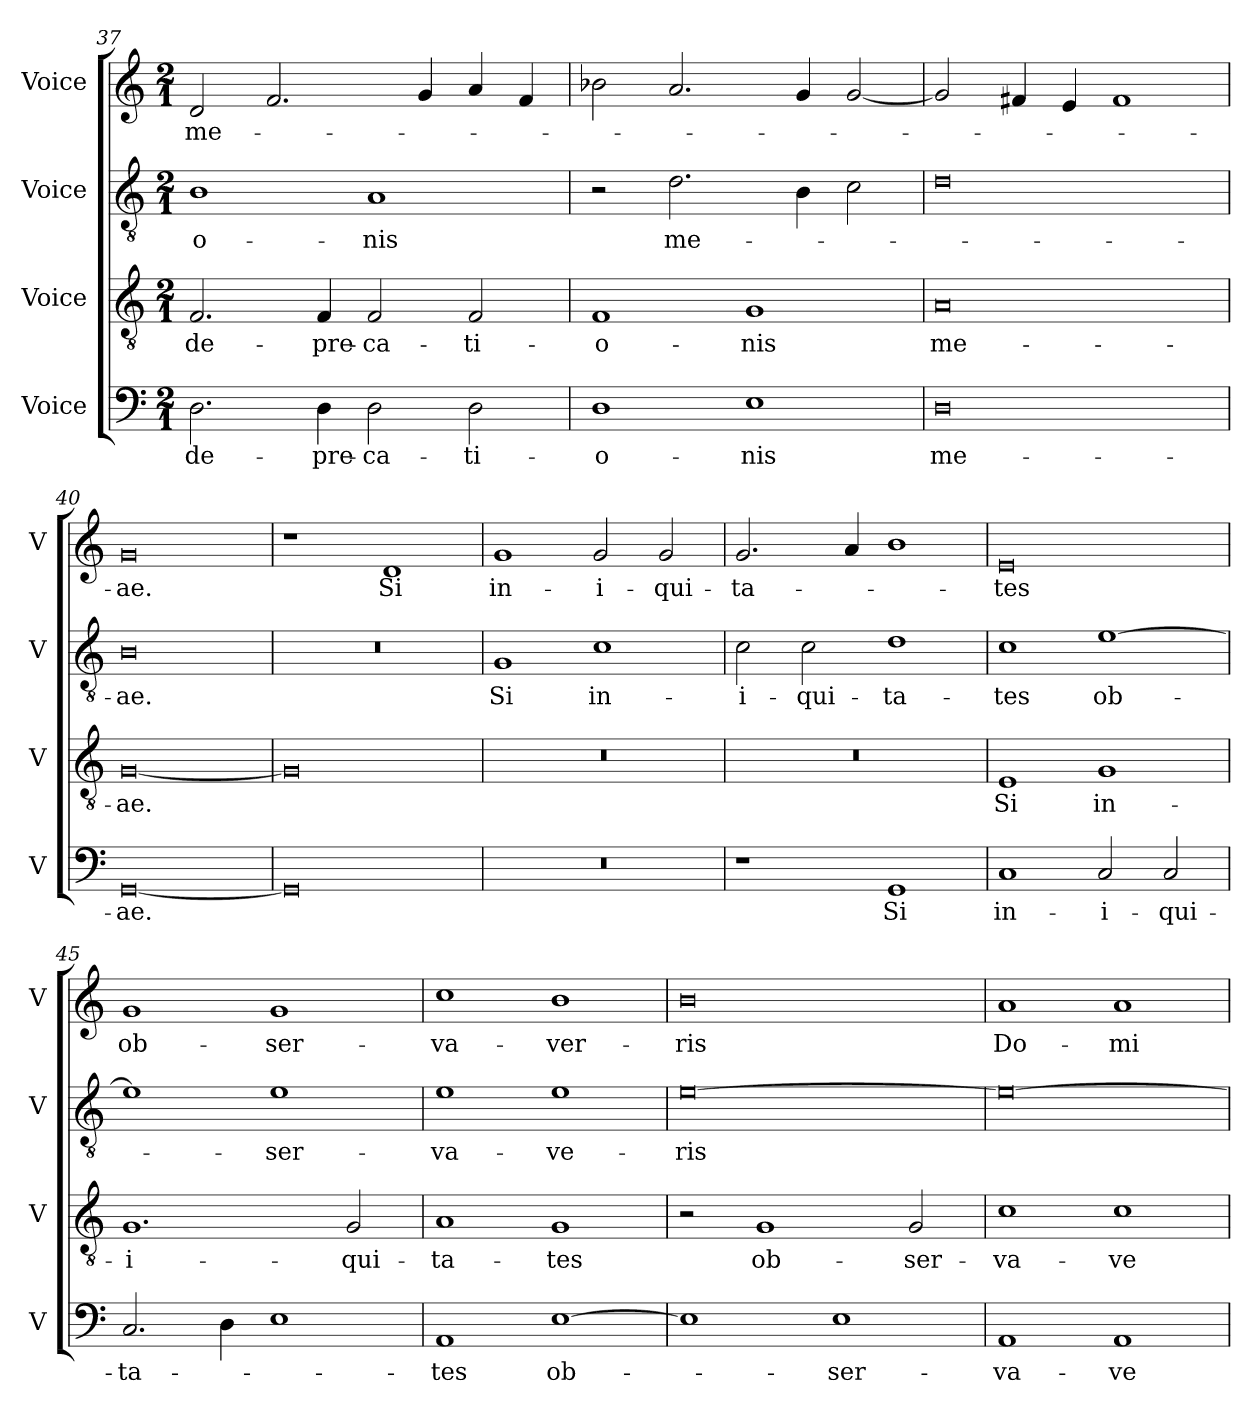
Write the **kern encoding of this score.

**kern	**text	**kern	**text	**kern	**text	**kern	**text
*part4	*part4	*part3	*part3	*part2	*part2	*part1	*part1
*staff4	*staff4	*staff3	*staff3	*staff2	*staff2	*staff1	*staff1
*I"Voice	*	*I"Voice	*	*I"Voice	*	*I"Voice	*
*I'V	*	*I'V	*	*I'V	*	*I'V	*
!!LO:PB:g=z
*clefF4	*	*clefGv2	*	*clefGv2	*	*clefG2	*
*k[]	*	*k[]	*	*k[]	*	*k[]	*
*M2/1	*	*M2/1	*	*M2/1	*	*M2/1	*
=37	=37	=37	=37	=37	=37	=37	=37
!	!LO:LY:b	!	!LO:LY:b	!	!LO:LY:b	!	!LO:LY:b
2.D\	de-	2.F/	de-	1B	-o-	2d/	me-
.	.	.	.	.	.	2.f/	.
!	!LO:LY:b	!	!LO:LY:b	!	!	!	!
4D\	-pre-	4F/	-pre-	.	.	.	.
!	!LO:LY:b	!	!LO:LY:b	!	!LO:LY:b	!	!
2D\	-ca-	2F/	-ca-	1A	-nis	.	.
.	.	.	.	.	.	4g/	.
!	!LO:LY:b	!	!LO:LY:b	!	!	!	!
2D\	-ti-	2F/	-ti-	.	.	4a/	.
.	.	.	.	.	.	4f/	.
=38	=38	=38	=38	=38	=38	=38	=38
!	!LO:LY:b	!	!LO:LY:b	!	!	!	!
1D	-o-	1F	-o-	2r	.	2b-X\	.
!	!	!	!	!	!LO:LY:b	!	!
.	.	.	.	2.d\	me-	2.a/	.
!	!LO:LY:b	!	!LO:LY:b	!	!	!	!
1E	-nis	1G	-nis	.	.	.	.
.	.	.	.	4B\	.	4g/	.
.	.	.	.	2c\	.	[2g/	.
=39	=39	=39	=39	=39	=39	=39	=39
!	!LO:LY:b	!	!LO:LY:b	!	!	!	!
0D	me-	0A	me-	0d	.	2g/]	.
.	.	.	.	.	.	4f#X/	.
.	.	.	.	.	.	4e/	.
.	.	.	.	.	.	1f#	.
=40	=40	=40	=40	=40	=40	=40	=40
!	!LO:LY:b	!	!LO:LY:b	!	!LO:LY:b	!	!LO:LY:b
[0GG	-ae.	[0G	-ae.	0B	-ae.	0g	-ae.
!!LO:LB:g=z
=41	=41	=41	=41	=41	=41	=41	=41
0GG]	.	0G]	.	0r	.	1r	.
!	!	!	!	!	!	!	!LO:LY:b
.	.	.	.	.	.	1d	Si
=42	=42	=42	=42	=42	=42	=42	=42
!	!	!	!	!	!LO:LY:b	!	!LO:LY:b
0r	.	0r	.	1G	Si	1g	in-
!	!	!	!	!	!LO:LY:b	!	!LO:LY:b
.	.	.	.	1c	in-	2g/	-i-
!	!	!	!	!	!	!	!LO:LY:b
.	.	.	.	.	.	2g/	-qui-
=43	=43	=43	=43	=43	=43	=43	=43
!	!	!	!	!	!LO:LY:b	!	!LO:LY:b
1r	.	0r	.	2c\	-i-	2.g/	-ta-
!	!	!	!	!	!LO:LY:b	!	!
.	.	.	.	2c\	-qui-	.	.
.	.	.	.	.	.	4a/	.
!	!LO:LY:b	!	!	!	!LO:LY:b	!	!
1GG	Si	.	.	1d	-ta-	1b	.
=44	=44	=44	=44	=44	=44	=44	=44
!	!LO:LY:b	!	!LO:LY:b	!	!LO:LY:b	!	!LO:LY:b
1C	in-	1E	Si	1c	-tes	0e	-tes
!	!LO:LY:b	!	!LO:LY:b	!	!LO:LY:b	!	!
2C/	-i-	1G	in-	[1e	ob-	.	.
!	!LO:LY:b	!	!	!	!	!	!
2C/	-qui-	.	.	.	.	.	.
!!LO:LB:g=z
=45	=45	=45	=45	=45	=45	=45	=45
!	!LO:LY:b	!	!LO:LY:b	!	!	!	!LO:LY:b
2.C/	-ta-	1.G	-i-	1e]	.	1g	ob-
4D\	.	.	.	.	.	.	.
!	!	!	!	!	!LO:LY:b	!	!LO:LY:b
1E	.	.	.	1e	-ser-	1g	-ser-
!	!	!	!LO:LY:b	!	!	!	!
.	.	2G/	-qui-	.	.	.	.
=46	=46	=46	=46	=46	=46	=46	=46
!	!LO:LY:b	!	!LO:LY:b	!	!LO:LY:b	!	!LO:LY:b
1AA	-tes	1A	-ta-	1e	-va-	1cc	-va-
!	!LO:LY:b	!	!LO:LY:b	!	!LO:LY:b	!	!LO:LY:b
[1E	ob-	1G	-tes	1e	-ve-	1b	-ver-
=47	=47	=47	=47	=47	=47	=47	=47
!	!	!	!	!	!LO:LY:b	!	!LO:LY:b
1E]	.	2r	.	[0e	-ris	0b	-ris
!	!	!	!LO:LY:b	!	!	!	!
.	.	1G	ob-	.	.	.	.
!	!LO:LY:b	!	!	!	!	!	!
1E	-ser-	.	.	.	.	.	.
!	!	!	!LO:LY:b	!	!	!	!
.	.	2G/	-ser-	.	.	.	.
=48	=48	=48	=48	=48	=48	=48	=48
!	!LO:LY:b	!	!LO:LY:b	!	!	!	!LO:LY:b
1AA	-va-	1c	-va-	0e_	.	1a	Do-
!	!LO:LY:b	!	!LO:LY:b	!	!	!	!LO:LY:b
1AA	-ve-	1c	-ve-	.	.	1a	-mi-
=	=	=	=	=	=	=	=
*-	*-	*-	*-	*-	*-	*-	*-
